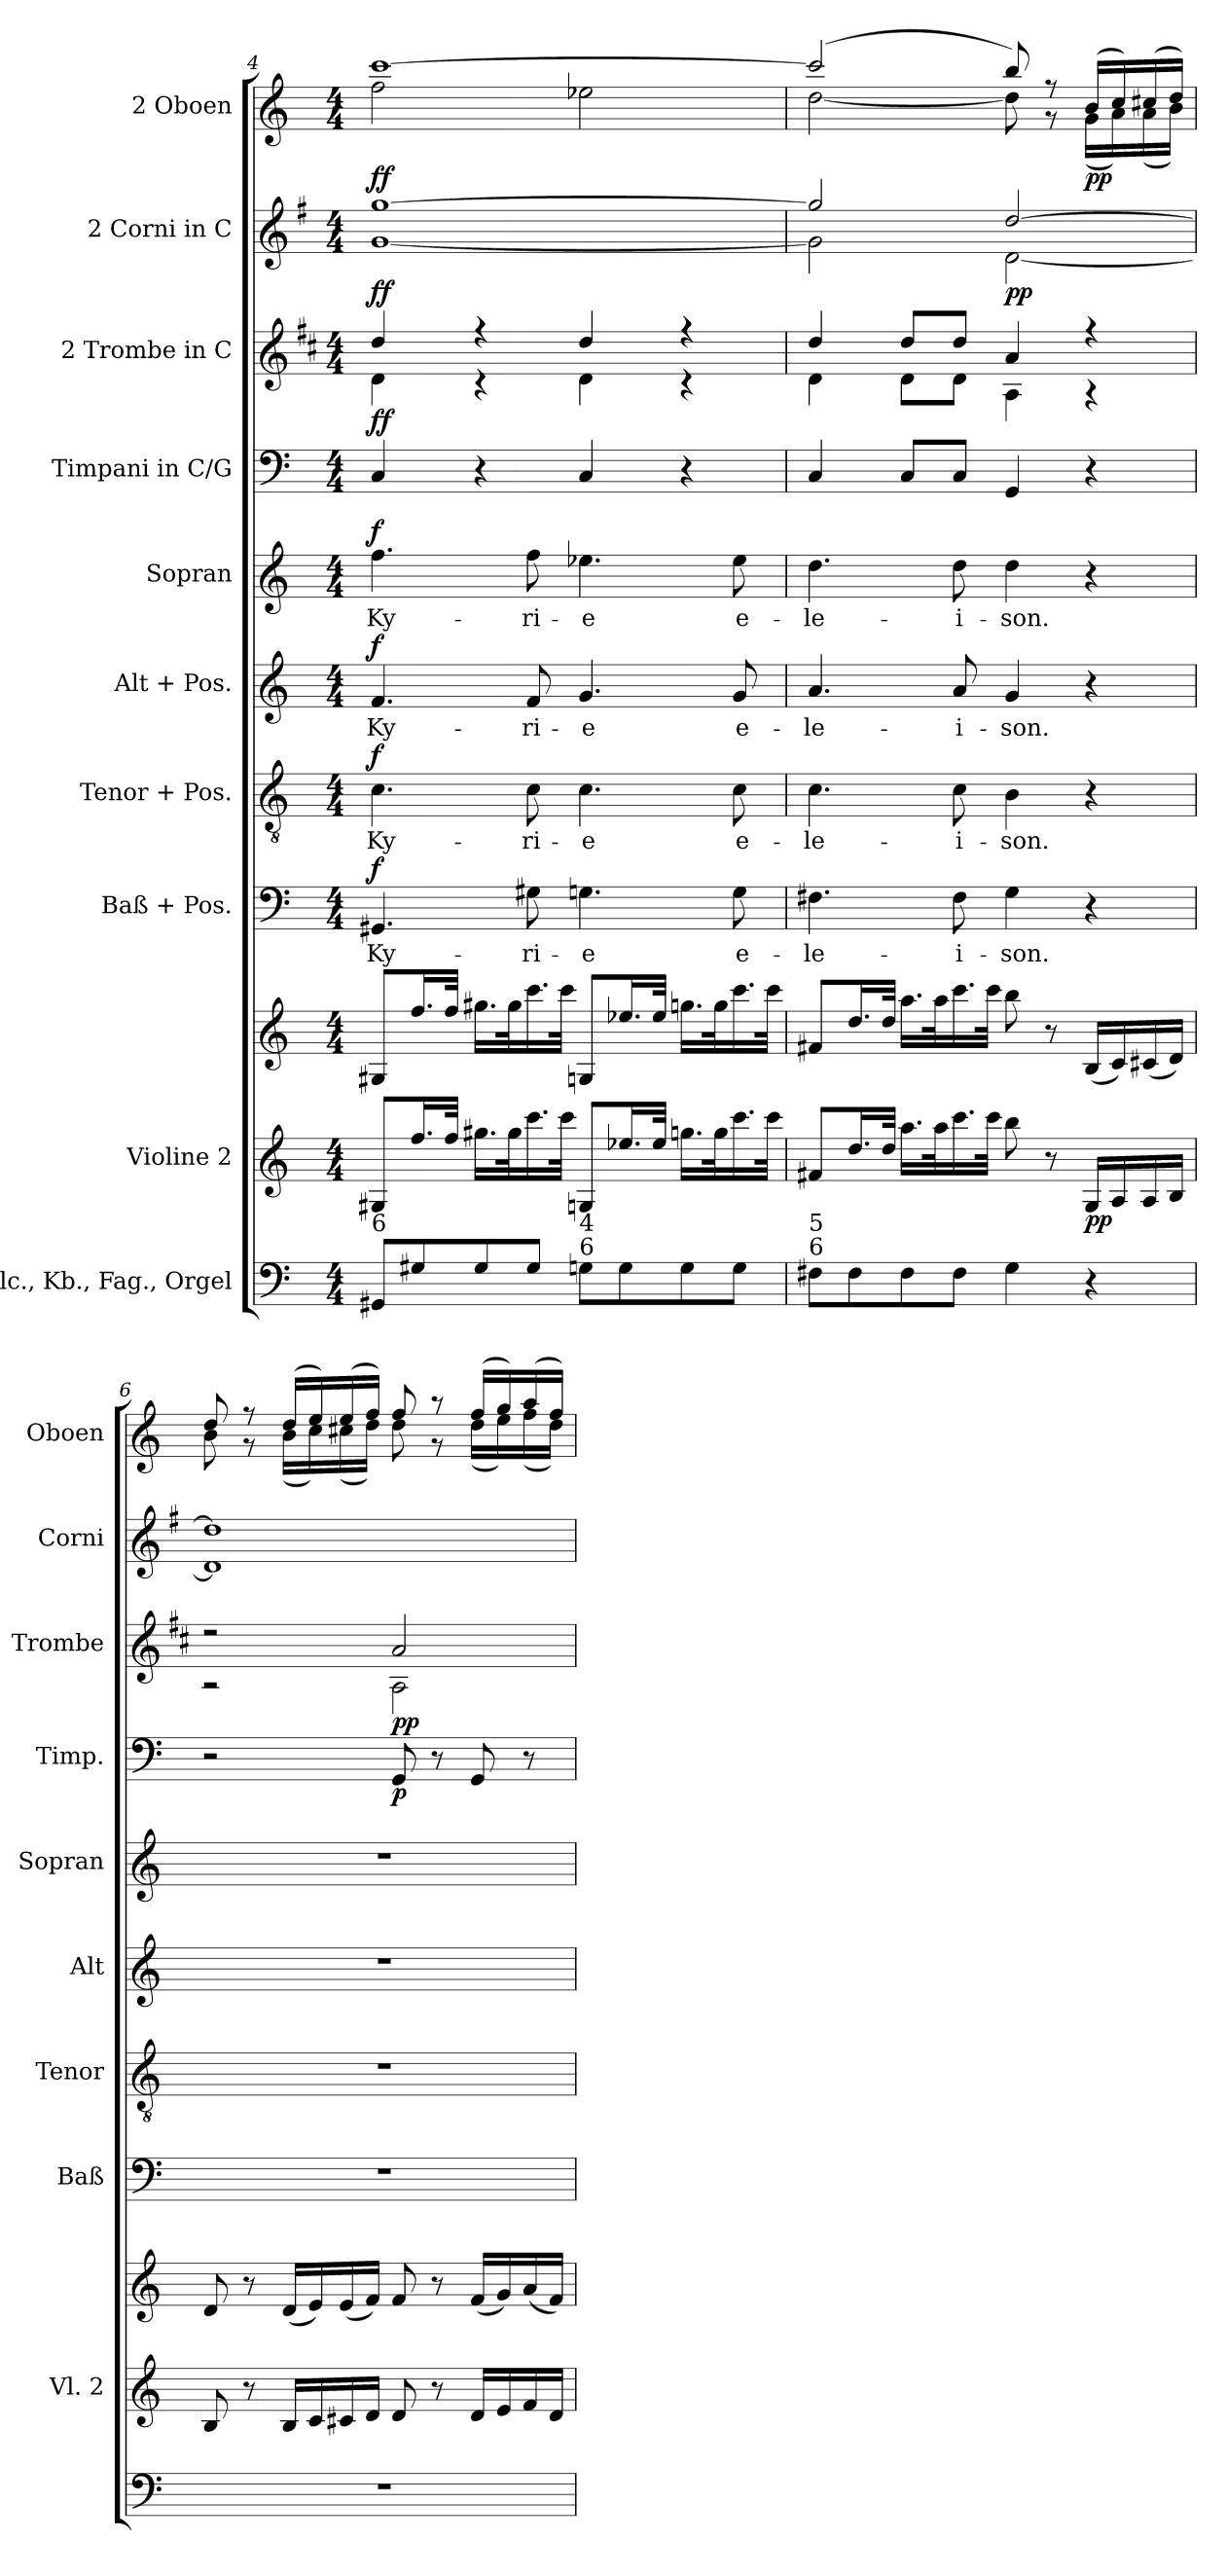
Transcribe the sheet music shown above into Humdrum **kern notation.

**kern	**kern	**kern	**dynam	**kern	**text	**dynam	**kern	**text	**dynam	**kern	**text	**dynam	**kern	**text	**dynam	**kern	**dynam	**kern	**dynam	**kern	**dynam	**kern	**dynam
*part10	*part9	*part9	*part9	*part8	*part8	*part8	*part7	*part7	*part7	*part6	*part6	*part6	*part5	*part5	*part5	*part4	*part4	*part3	*part3	*part2	*part2	*part1	*part1
*staff11	*staff10	*staff9	*staff9/10	*staff8	*staff8	*staff8	*staff7	*staff7	*staff7	*staff6	*staff6	*staff6	*staff5	*staff5	*staff5	*staff4	*staff4	*staff3	*staff3	*staff2	*staff2	*staff1	*staff1
*I"Vlc., Kb., Fag., Orgel	*I"Violine 2	*	*	*I"Baß + Pos.	*	*	*I"Tenor + Pos.	*	*	*I"Alt + Pos.	*	*	*I"Sopran	*	*	*I"Timpani in C/G	*	*I"2 Trombe in C	*	*I"2 Corni in C	*	*I"2 Oboen	*
*	*I'Vl. 2	*	*	*I'Baß	*	*	*I'Tenor	*	*	*I'Alt	*	*	*I'Sopran	*	*	*I'Timp.	*	*I'Trombe	*	*I'Corni	*	*I'Oboen	*
!!LO:PB:g=z
*clefF4	*clefG2	*clefG2	*	*clefF4	*	*	*clefGv2	*	*	*clefG2	*	*	*clefG2	*	*	*clefF4	*	*clefG2	*	*clefG2	*	*clefG2	*
*	*	*	*	*	*	*	*	*	*	*	*	*	*	*	*	*ITrd7c12	*	*ITrd1c2	*	*ITrd4c7	*	*	*
*k[]	*k[]	*k[]	*	*k[]	*	*	*k[]	*	*	*k[]	*	*	*k[]	*	*	*k[]	*	*k[]	*	*k[]	*	*k[]	*
*M4/4	*M4/4	*M4/4	*	*M4/4	*	*	*M4/4	*	*	*M4/4	*	*	*M4/4	*	*	*M4/4	*	*M4/4	*	*M4/4	*	*M4/4	*
=4	=4	=4	=4	=4	=4	=4	=4	=4	=4	=4	=4	=4	=4	=4	=4	=4	=4	=4	=4	=4	=4	=4	=4
!LO:TX:a:t=6	!	!	!	!	!	!	!	!	!	!	!	!	!	!	!	!	!	!	!	!	!	!	!
!	!	!	!	!	!LO:LY:b	!LO:DY:b	!	!LO:LY:b	!LO:DY:b	!	!LO:LY:b	!LO:DY:b	!	!LO:LY:b	!LO:DY:b	!	!	!	!LO:DY:b	!	!	!	!
*	*	*	*	*	*	*	*	*	*	*	*	*	*	*	*	*	*	*^	*	*^	*	*^	*
!	!	!	!	!	!	!	!	!	!	!	!	!	!	!	!	!	!	!	!	!LO:DY:n=1:b	!	!	!LO:DY:b	!	!	!
!	!	!	!	!	!	!	!	!	!	!	!	!	!	!	!	!	!	!	!	!	!	!	!LO:DY:n=1:b	!	!	!LO:DY:b
!	!	!	!	!	!	!	!	!	!	!	!	!	!	!	!	!	!	!	!	!	!	!	!	!	!	!LO:DY:n=1:b
8GG#X/L	8G#X/L	8G#X/L	.	4.GG#X/	Ky-	f	4.c\	Ky-	f	4.f/	Ky-	f	4.ff\	Ky-	f	4CC/	.	4cc/	4c\	f f	[1cc	[1c	f f	[1ccc	2ff\	f f
8G#X/	16.ff/L	16.ff/L	.	.	.	.	.	.	.	.	.	.	.	.	.	.	.	.	.	.	.	.	.	.	.	.
.	32ff/JJk	32ff/JJk	.	.	.	.	.	.	.	.	.	.	.	.	.	.	.	.	.	.	.	.	.	.	.	.
8G#/	16.gg#X\LL	16.gg#X\LL	.	.	.	.	.	.	.	.	.	.	.	.	.	4r	.	4r	4r	.	.	.	.	.	.	.
.	32gg#\K	32gg#\K	.	.	.	.	.	.	.	.	.	.	.	.	.	.	.	.	.	.	.	.	.	.	.	.
!	!	!	!	!	!LO:LY:b	!	!	!LO:LY:b	!	!	!LO:LY:b	!	!	!LO:LY:b	!	!	!	!	!	!	!	!	!	!	!	!
8G#/J	16.ccc\	16.ccc\	.	8G#X\	ri-	.	8c\	ri-	.	8f/	ri-	.	8ff\	ri-	.	.	.	.	.	.	.	.	.	.	.	.
.	32ccc\JJk	32ccc\JJk	.	.	.	.	.	.	.	.	.	.	.	.	.	.	.	.	.	.	.	.	.	.	.	.
!LO:TX:a:t=6	!	!	!	!	!	!	!	!	!	!	!	!	!	!	!	!	!	!	!	!	!	!	!	!	!	!
!LO:TX:a:t=4	!	!	!	!	!	!	!	!	!	!	!	!	!	!	!	!	!	!	!	!	!	!	!	!	!	!
!	!	!	!	!	!LO:LY:b	!	!	!LO:LY:b	!	!	!LO:LY:b	!	!	!LO:LY:b	!	!	!	!	!	!	!	!	!	!	!	!
8Gn\L	8Gn/L	8Gn/L	.	4.Gn\	e	.	4.c\	e	.	4.g/	e	.	4.ee-X\	e	.	4CC/	.	4cc/	4c\	.	.	.	.	.	2ee-X\	.
8G\	16.ee-X/L	16.ee-X/L	.	.	.	.	.	.	.	.	.	.	.	.	.	.	.	.	.	.	.	.	.	.	.	.
.	32ee-/JJk	32ee-/JJk	.	.	.	.	.	.	.	.	.	.	.	.	.	.	.	.	.	.	.	.	.	.	.	.
8G\	16.ggn\LL	16.ggn\LL	.	.	.	.	.	.	.	.	.	.	.	.	.	4r	.	4r	4r	.	.	.	.	.	.	.
.	32gg\K	32gg\K	.	.	.	.	.	.	.	.	.	.	.	.	.	.	.	.	.	.	.	.	.	.	.	.
!	!	!	!	!	!LO:LY:b	!	!	!LO:LY:b	!	!	!LO:LY:b	!	!	!LO:LY:b	!	!	!	!	!	!	!	!	!	!	!	!
8G\J	16.ccc\	16.ccc\	.	8G\	e-	.	8c\	e-	.	8g/	e-	.	8ee-\	e-	.	.	.	.	.	.	.	.	.	.	.	.
.	32ccc\JJk	32ccc\JJk	.	.	.	.	.	.	.	.	.	.	.	.	.	.	.	.	.	.	.	.	.	.	.	.
=5	=5	=5	=5	=5	=5	=5	=5	=5	=5	=5	=5	=5	=5	=5	=5	=5	=5	=5	=5	=5	=5	=5	=5	=5	=5	=5
!LO:TX:a:t=6	!	!	!	!	!	!	!	!	!	!	!	!	!	!	!	!	!	!	!	!	!	!	!	!	!	!
!LO:TX:a:t=5	!	!	!	!	!	!	!	!	!	!	!	!	!	!	!	!	!	!	!	!	!	!	!	!	!	!
!	!	!	!	!	!LO:LY:b	!	!	!LO:LY:b	!	!	!LO:LY:b	!	!	!LO:LY:b	!	!	!	!	!	!	!	!	!	!	!	!
8F#X\L	8f#X/L	8f#X/L	.	4.F#X\	le-	.	4.c\	le-	.	4.a/	le-	.	4.dd\	le-	.	4CC/	.	4cc/	4c\	.	2cc/]	2c\]	.	(>2ccc/]	[2dd\	.
8F#\	16.dd/L	16.dd/L	.	.	.	.	.	.	.	.	.	.	.	.	.	.	.	.	.	.	.	.	.	.	.	.
.	32dd/JJk	32dd/JJk	.	.	.	.	.	.	.	.	.	.	.	.	.	.	.	.	.	.	.	.	.	.	.	.
8F#\	16.aa\LL	16.aa\LL	.	.	.	.	.	.	.	.	.	.	.	.	.	8CC/L	.	8cc/L	8c\L	.	.	.	.	.	.	.
.	32aa\K	32aa\K	.	.	.	.	.	.	.	.	.	.	.	.	.	.	.	.	.	.	.	.	.	.	.	.
!	!	!	!	!	!LO:LY:b	!	!	!LO:LY:b	!	!	!LO:LY:b	!	!	!LO:LY:b	!	!	!	!	!	!	!	!	!	!	!	!
8F#\J	16.ccc\	16.ccc\	.	8F#\	i-	.	8c\	i-	.	8a/	i-	.	8dd\	i-	.	8CC/J	.	8cc/J	8c\J	.	.	.	.	.	.	.
.	32ccc\JJk	32ccc\JJk	.	.	.	.	.	.	.	.	.	.	.	.	.	.	.	.	.	.	.	.	.	.	.	.
!	!	!	!	!	!LO:LY:b	!	!	!LO:LY:b	!	!	!LO:LY:b	!	!	!LO:LY:b	!	!	!	!	!	!	!	!	!LO:DY:b	!	!	!
!	!	!	!	!	!	!	!	!	!	!	!	!	!	!	!	!	!	!	!	!	!	!	!LO:DY:n=1:b	!	!	!
4G\	8bb\	8bb\	.	4G\	son.	.	4B\	son.	.	4g/	son.	.	4dd\	son.	.	4GGG/	.	4g/	4G\	.	[2g/	[2G\	p p	8bb/)	8dd\]	.
.	8r	8r	.	.	.	.	.	.	.	.	.	.	.	.	.	.	.	.	.	.	.	.	.	8r	8r	.
!	!	!	!LO:DY:b=2	!	!	!	!	!	!	!	!	!	!	!	!	!	!	!	!	!	!	!	!	!	!	!
!	!	!	!LO:DY:n=1:b	!	!	!	!	!	!	!	!	!	!	!	!	!	!	!	!	!	!	!	!	!	!	!LO:DY:b
!	!	!	!	!	!	!	!	!	!	!	!	!	!	!	!	!	!	!	!	!	!	!	!	!	!	!LO:DY:n=1:b
4r	16G/LL	(<16B/LL	p p	4r	.	.	4r	.	.	4r	.	.	4r	.	.	4r	.	4r	4r	.	.	.	.	(>16b/LL	(<16g\LL	p p
.	16A/	16c/)	.	.	.	.	.	.	.	.	.	.	.	.	.	.	.	.	.	.	.	.	.	16cc/)	16a\)	.
.	16A/	(<16c#X/	.	.	.	.	.	.	.	.	.	.	.	.	.	.	.	.	.	.	.	.	.	(>16cc#X/	(<16a\	.
.	16B/JJ	16d/JJ)	.	.	.	.	.	.	.	.	.	.	.	.	.	.	.	.	.	.	.	.	.	16dd/JJ)	16b\JJ)	.
=6	=6	=6	=6	=6	=6	=6	=6	=6	=6	=6	=6	=6	=6	=6	=6	=6	=6	=6	=6	=6	=6	=6	=6	=6	=6	=6
1r	8B/	8d/	.	1r	.	.	1r	.	.	1r	.	.	1r	.	.	2r	.	2r	2r	.	1g]	1G]	.	8dd/	8b\	.
.	8r	8r	.	.	.	.	.	.	.	.	.	.	.	.	.	.	.	.	.	.	.	.	.	8r	8r	.
.	16B/LL	(<16d/LL	.	.	.	.	.	.	.	.	.	.	.	.	.	.	.	.	.	.	.	.	.	(>16dd/LL	(<16b\LL	.
.	16c/	16e/)	.	.	.	.	.	.	.	.	.	.	.	.	.	.	.	.	.	.	.	.	.	16ee/)	16cc\)	.
.	16c#X/	(<16e/	.	.	.	.	.	.	.	.	.	.	.	.	.	.	.	.	.	.	.	.	.	(>16ee/	(<16cc#X\	.
.	16d/JJ	16f/JJ)	.	.	.	.	.	.	.	.	.	.	.	.	.	.	.	.	.	.	.	.	.	16ff/JJ)	16dd\JJ)	.
!	!	!	!	!	!	!	!	!	!	!	!	!	!	!	!	!	!LO:DY:b	!	!	!LO:DY:b	!	!	!	!	!	!
!	!	!	!	!	!	!	!	!	!	!	!	!	!	!	!	!	!	!	!	!LO:DY:n=1:b	!	!	!	!	!	!
.	8d/	8f/	.	.	.	.	.	.	.	.	.	.	.	.	.	8GGG/	p	2g/	2G\	p p	.	.	.	8ff/	8dd\	.
.	8r	8r	.	.	.	.	.	.	.	.	.	.	.	.	.	8r	.	.	.	.	.	.	.	8r	8r	.
.	16d/LL	(<16f/LL	.	.	.	.	.	.	.	.	.	.	.	.	.	8GGG/	.	.	.	.	.	.	.	(>16ff/LL	(<16dd\LL	.
.	16e/	16g/)	.	.	.	.	.	.	.	.	.	.	.	.	.	.	.	.	.	.	.	.	.	16gg/)	16ee\)	.
.	16f/	(<16a/	.	.	.	.	.	.	.	.	.	.	.	.	.	8r	.	.	.	.	.	.	.	(>16aa/	(<16ff\	.
.	16d/JJ	16f/JJ)	.	.	.	.	.	.	.	.	.	.	.	.	.	.	.	.	.	.	.	.	.	16ff/JJ)	16dd\JJ)	.
*	*	*	*	*	*	*	*	*	*	*	*	*	*	*	*	*	*	*v	*v	*	*	*	*	*v	*v	*
*	*	*	*	*	*	*	*	*	*	*	*	*	*	*	*	*	*	*	*	*v	*v	*	*	*
=	=	=	=	=	=	=	=	=	=	=	=	=	=	=	=	=	=	=	=	=	=	=	=
*-	*-	*-	*-	*-	*-	*-	*-	*-	*-	*-	*-	*-	*-	*-	*-	*-	*-	*-	*-	*-	*-	*-	*-
